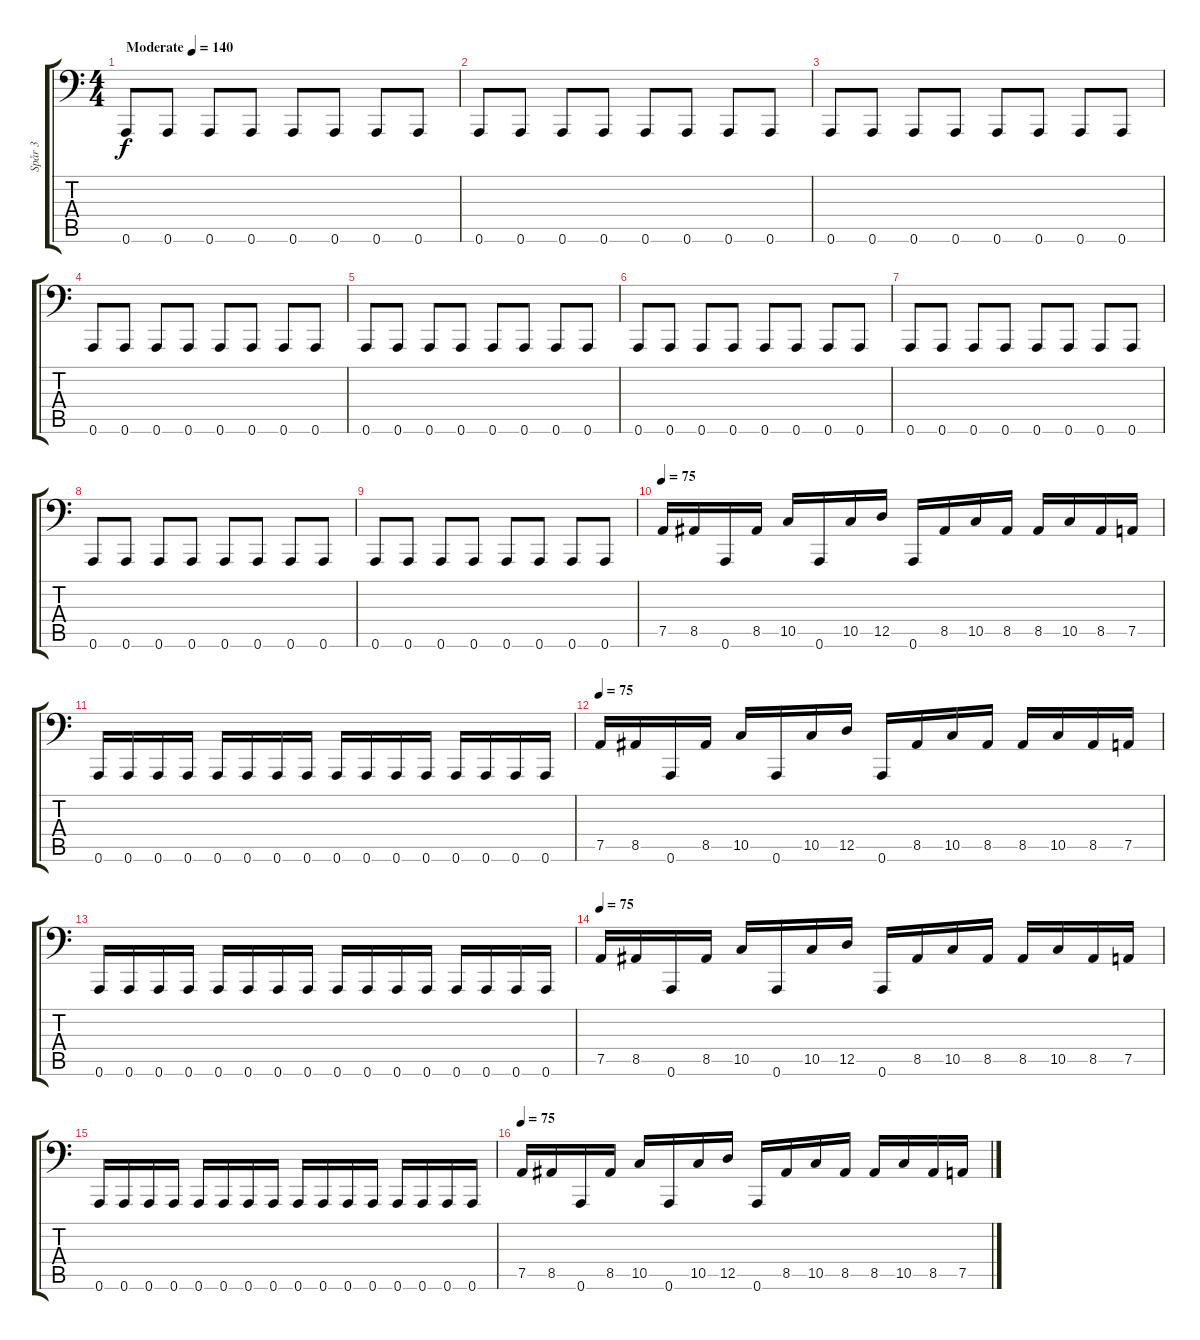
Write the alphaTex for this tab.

\track ("Spår 3" "Spår 3") {instrument electricbassfinger}
\staff {score tabs}
\tuning (Bb2 F2 C2 G1 D1 A0) {hide}
\ts (4 4)
\tempo (140 "Moderate")
\tempo 30
\tempo 150
\tempo 135
\tempo (140 "Moderate")
\clef f4
\ks c
0.6.8{dy f instrument electricbassfinger} 0.6.8 0.6.8 0.6.8 0.6.8 0.6.8 0.6.8 0.6.8 |
0.6.8 0.6.8 0.6.8 0.6.8 0.6.8 0.6.8 0.6.8 0.6.8 |
0.6.8 0.6.8 0.6.8 0.6.8 0.6.8 0.6.8 0.6.8 0.6.8 |
0.6.8 0.6.8 0.6.8 0.6.8 0.6.8 0.6.8 0.6.8 0.6.8 |
0.6.8 0.6.8 0.6.8 0.6.8 0.6.8 0.6.8 0.6.8 0.6.8 |
0.6.8 0.6.8 0.6.8 0.6.8 0.6.8 0.6.8 0.6.8 0.6.8 |
0.6.8 0.6.8 0.6.8 0.6.8 0.6.8 0.6.8 0.6.8 0.6.8 |
0.6.8 0.6.8 0.6.8 0.6.8 0.6.8 0.6.8 0.6.8 0.6.8 |
0.6.8 0.6.8 0.6.8 0.6.8 0.6.8 0.6.8 0.6.8 0.6.8 |
\tempo 70
\tempo 75
7.5.16 8.5.16 0.6.16 8.5.16 10.5.16 0.6.16 10.5.16 12.5.16 0.6.16 8.5.16 10.5.16 8.5.16 8.5.16 10.5.16 8.5.16 7.5.16 |
0.6.16 0.6.16 0.6.16 0.6.16 0.6.16 0.6.16 0.6.16 0.6.16 0.6.16 0.6.16 0.6.16 0.6.16 0.6.16 0.6.16 0.6.16 0.6.16 |
\tempo 80
\tempo 75
7.5.16 8.5.16 0.6.16 8.5.16 10.5.16 0.6.16 10.5.16 12.5.16 0.6.16 8.5.16 10.5.16 8.5.16 8.5.16 10.5.16 8.5.16 7.5.16 |
0.6.16 0.6.16 0.6.16 0.6.16 0.6.16 0.6.16 0.6.16 0.6.16 0.6.16 0.6.16 0.6.16 0.6.16 0.6.16 0.6.16 0.6.16 0.6.16 |
\tempo 80
\tempo 75
7.5.16 8.5.16 0.6.16 8.5.16 10.5.16 0.6.16 10.5.16 12.5.16 0.6.16 8.5.16 10.5.16 8.5.16 8.5.16 10.5.16 8.5.16 7.5.16 |
0.6.16 0.6.16 0.6.16 0.6.16 0.6.16 0.6.16 0.6.16 0.6.16 0.6.16 0.6.16 0.6.16 0.6.16 0.6.16 0.6.16 0.6.16 0.6.16 |
\tempo 80
\tempo 75
7.5.16 8.5.16 0.6.16 8.5.16 10.5.16 0.6.16 10.5.16 12.5.16 0.6.16 8.5.16 10.5.16 8.5.16 8.5.16 10.5.16 8.5.16 7.5.16
